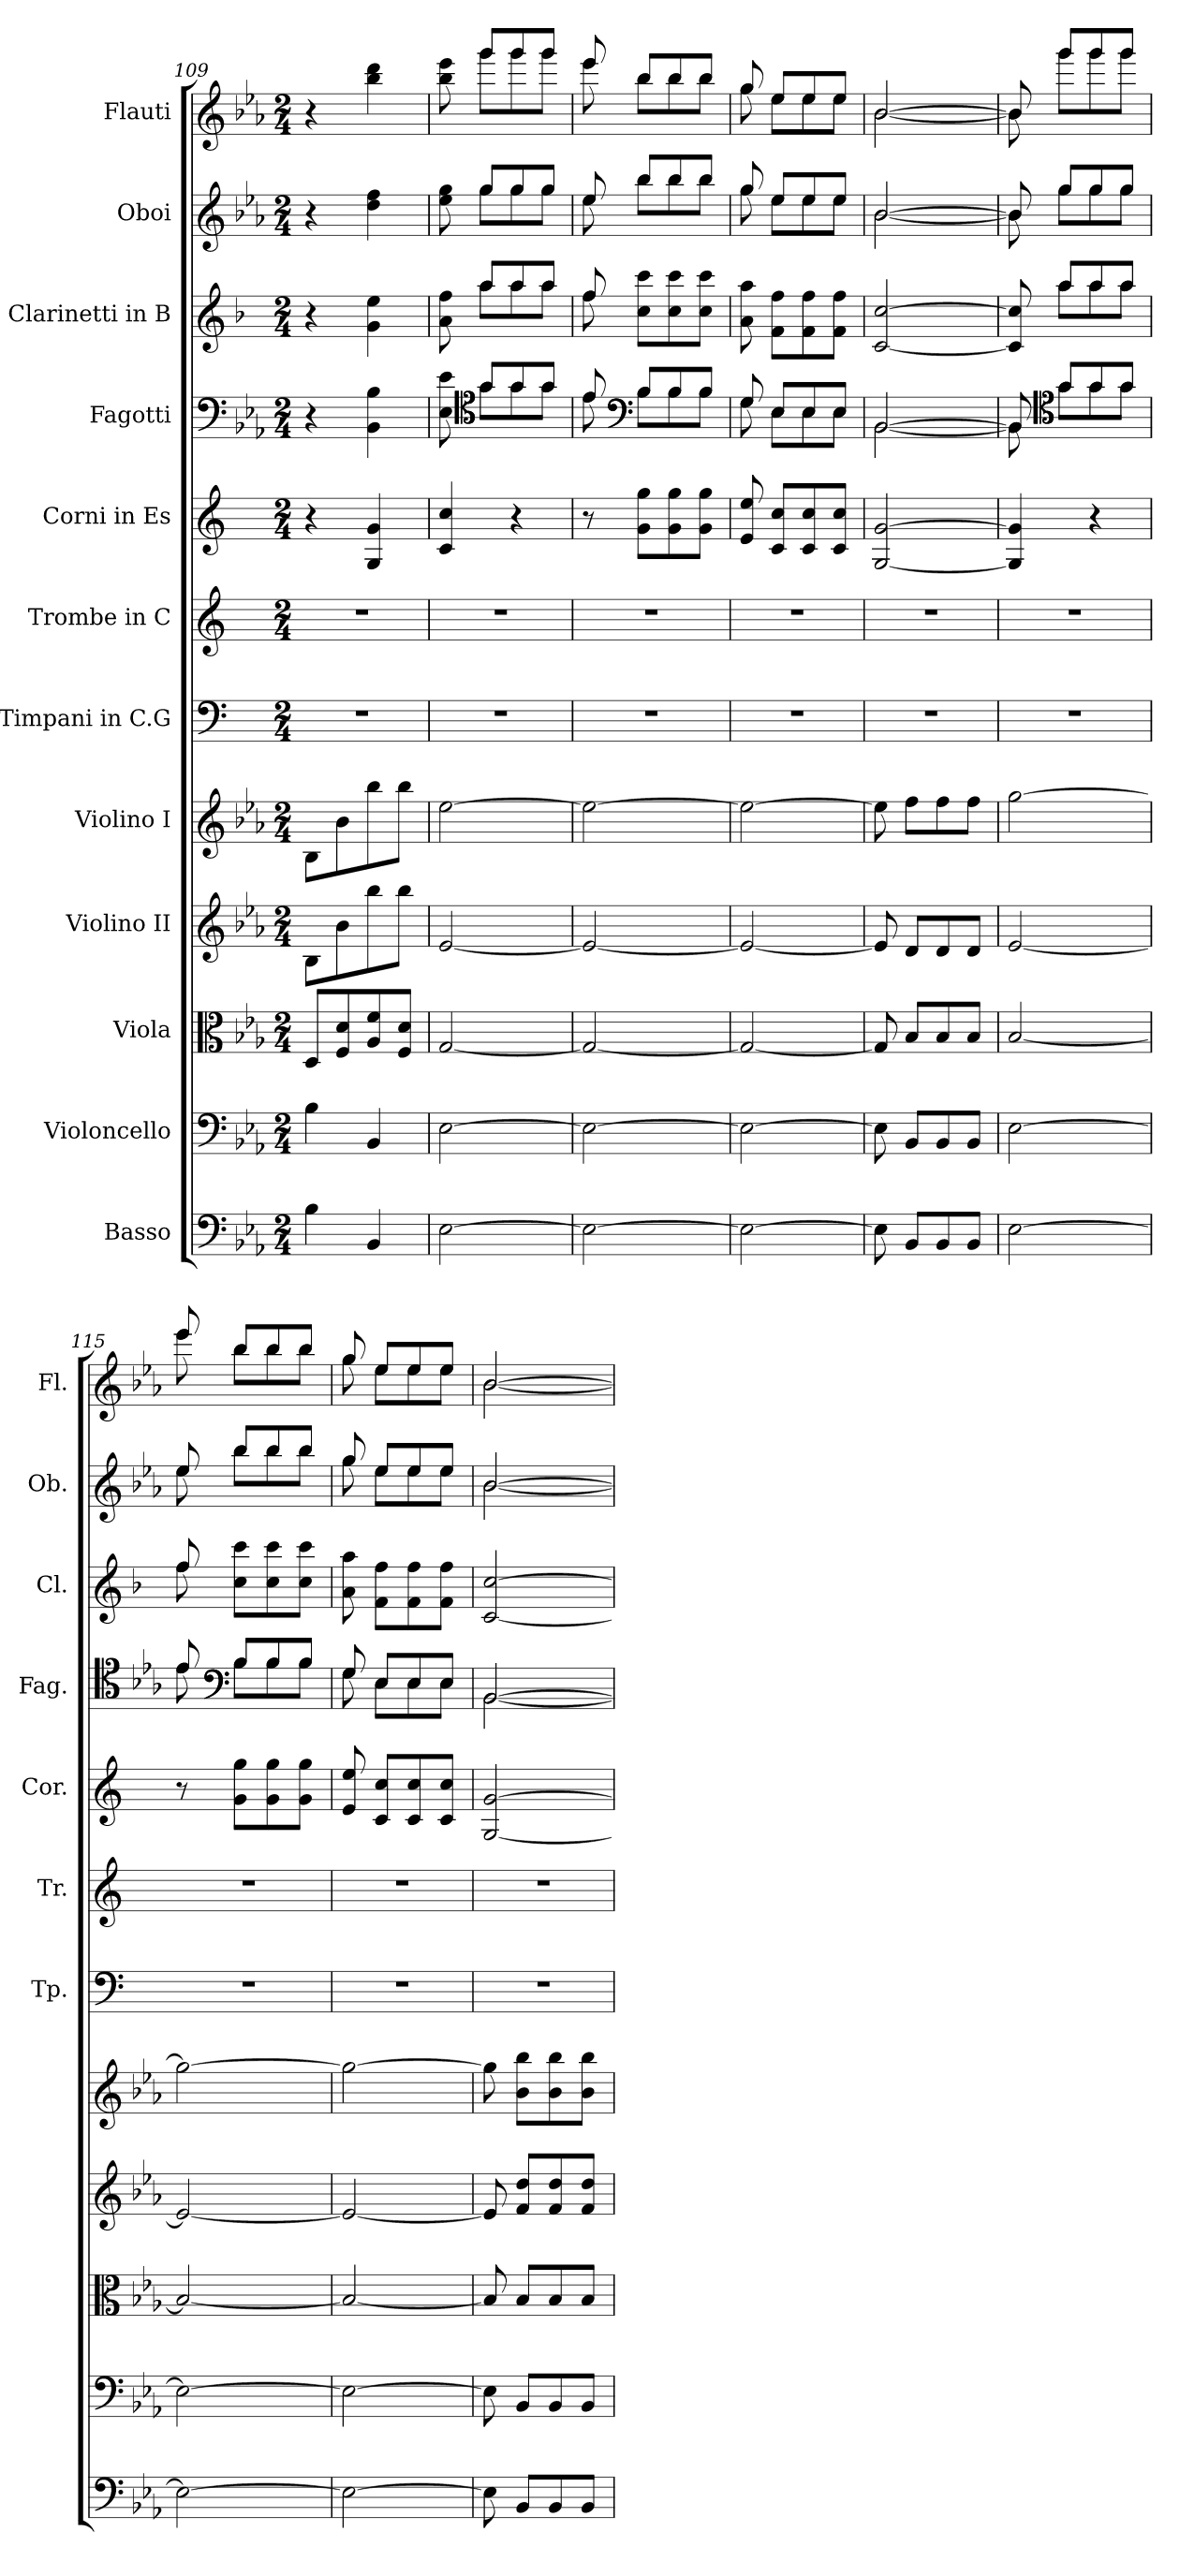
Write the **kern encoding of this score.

**kern	**kern	**kern	**kern	**kern	**kern	**kern	**kern	**kern	**kern	**kern	**kern
*part12	*part11	*part10	*part9	*part8	*part7	*part6	*part5	*part4	*part3	*part2	*part1
*staff12	*staff11	*staff10	*staff9	*staff8	*staff7	*staff6	*staff5	*staff4	*staff3	*staff2	*staff1
*I"Basso	*I"Violoncello	*I"Viola	*I"Violino II	*I"Violino I	*I"Timpani in C.G	*I"Trombe in C	*I"Corni in Es	*I"Fagotti	*I"Clarinetti in B	*I"Oboi	*I"Flauti
*	*	*	*	*	*I'Tp.	*I'Tr.	*I'Cor.	*I'Fag.	*I'Cl.	*I'Ob.	*I'Fl.
*clefF4	*clefF4	*clefC3	*clefG2	*clefG2	*clefF4	*clefG2	*clefG2	*clefF4	*clefG2	*clefG2	*clefG2
*ITrd7c12	*	*	*	*	*	*	*ITrd5c9	*	*ITrd1c2	*	*
*k[b-e-a-]	*k[b-e-a-]	*k[b-e-a-]	*k[b-e-a-]	*k[b-e-a-]	*k[]	*k[]	*k[b-e-a-]	*k[b-e-a-]	*k[b-e-a-]	*k[b-e-a-]	*k[b-e-a-]
*M2/4	*M2/4	*M2/4	*M2/4	*M2/4	*M2/4	*M2/4	*M2/4	*M2/4	*M2/4	*M2/4	*M2/4
=109	=109	=109	=109	=109	=109	=109	=109	=109	=109	=109	=109
4BB-\	4B-\	8D/L	8B-/L	8B-/L	2r	2r	4r	4r	4r	4r	4r
.	.	8F/ 8d/	8b-\	8b-\	.	.	.	.	.	.	.
4BBB-/	4BB-/	8A-/ 8f/	8bb-\	8bb-\	.	.	4BB-/ 4B-/	4BB-\ 4B-\	4f\ 4dd\	4dd\ 4ff\	4bb-\ 4ddd\
.	.	8F/ 8d/J	8bb-\J	8bb-\J	.	.	.	.	.	.	.
=110	=110	=110	=110	=110	=110	=110	=110	=110	=110	=110	=110
*	*	*	*	*	*	*	*	*^	*^	*^	*^
[2EE-\	[2E-\	[2G/	[2e-/	[2ee-\	2r	2r	4E-/ 4e-/	8E-\ 8e-\	8ryy	8g\ 8ee-\	8ryy	8ee-\ 8gg\	8ryy	8bb-\ 8eee-\	8ryy
*	*	*	*	*	*	*	*	*clefC4	*	*	*	*	*	*	*
.	.	.	.	.	.	.	.	8g/L	8g\L	8gg/L	8gg\L	8gg/L	8gg\L	8ggg/L	8ggg\L
.	.	.	.	.	.	.	4r	8g/	8g\	8gg/	8gg\	8gg/	8gg\	8ggg/	8ggg\
.	.	.	.	.	.	.	.	8g/J	8g\J	8gg/J	8gg\J	8gg/J	8gg\J	8ggg/J	8ggg\J
!!LO:PB:g=z	!!
=111	=111	=111	=111	=111	=111	=111	=111	=111	=111	=111	=111	=111	=111	=111	=111
2EE-\_	2E-\_	2G/_	2e-/_	2ee-\_	2r	2r	8r	8e-/	8e-\	8ee-/	8ee-\	8ee-/	8ee-\	8eee-/	8eee-\
*	*	*	*	*	*	*	*	*clefF4	*	*	*	*	*	*	*
.	.	.	.	.	.	.	8B-\ 8b-\L	8B-/L	8B-\L	8b-\ 8bb-\L	4.ryy	8bb-/L	8bb-\L	8bb-/L	8bb-\L
.	.	.	.	.	.	.	8B-\ 8b-\	8B-/	8B-\	8b-\ 8bb-\	.	8bb-/	8bb-\	8bb-/	8bb-\
.	.	.	.	.	.	.	8B-\ 8b-\J	8B-/J	8B-\J	8b-\ 8bb-\J	.	8bb-/J	8bb-\J	8bb-/J	8bb-\J
*	*	*	*	*	*	*	*	*	*	*v	*v	*	*	*	*
=112	=112	=112	=112	=112	=112	=112	=112	=112	=112	=112	=112	=112	=112	=112
2EE-\_	2E-\_	2G/_	2e-/_	2ee-\_	2r	2r	8G/ 8g/	8G/	8G\	8g\ 8gg\	8gg/	8gg\	8gg/	8gg\
.	.	.	.	.	.	.	8E-/ 8e-/L	8E-/L	8E-\L	8e-\ 8ee-\L	8ee-/L	8ee-\L	8ee-/L	8ee-\L
.	.	.	.	.	.	.	8E-/ 8e-/	8E-/	8E-\	8e-\ 8ee-\	8ee-/	8ee-\	8ee-/	8ee-\
.	.	.	.	.	.	.	8E-/ 8e-/J	8E-/J	8E-\J	8e-\ 8ee-\J	8ee-/J	8ee-\J	8ee-/J	8ee-\J
=113	=113	=113	=113	=113	=113	=113	=113	=113	=113	=113	=113	=113	=113	=113
8EE-\]	8E-\]	8G/]	8e-/]	8ee-\]	2r	2r	[2BB-/ [2B-/	[2BB-/	[2BB-\	[2B-/ [2b-/	[2b-/	[2b-\	[2b-/	[2b-\
8BBB-/L	8BB-/L	8B-/L	8d/L	8ff\L	.	.	.	.	.	.	.	.	.	.
8BBB-/	8BB-/	8B-/	8d/	8ff\	.	.	.	.	.	.	.	.	.	.
8BBB-/J	8BB-/J	8B-/J	8d/J	8ff\J	.	.	.	.	.	.	.	.	.	.
=114	=114	=114	=114	=114	=114	=114	=114	=114	=114	=114	=114	=114	=114	=114
*	*	*	*	*	*	*	*	*	*	*^	*	*	*	*
[2EE-\	[2E-\	[2B-/	[2e-/	[2gg\	2r	2r	4BB-/] 4B-/]	8BB-/]	8BB-\]	8B-/] 8b-/]	8ryy	8b-/]	8b-\]	8b-/]	8b-\]
*	*	*	*	*	*	*	*	*clefC4	*	*	*	*	*	*	*
.	.	.	.	.	.	.	.	8g/L	8g\L	8gg/L	8gg\L	8gg/L	8gg\L	8ggg/L	8ggg\L
.	.	.	.	.	.	.	4r	8g/	8g\	8gg/	8gg\	8gg/	8gg\	8ggg/	8ggg\
.	.	.	.	.	.	.	.	8g/J	8g\J	8gg/J	8gg\J	8gg/J	8gg\J	8ggg/J	8ggg\J
=115	=115	=115	=115	=115	=115	=115	=115	=115	=115	=115	=115	=115	=115	=115	=115
2EE-\_	2E-\_	2B-/_	2e-/_	2gg\_	2r	2r	8r	8e-/	8e-\	8ee-/	8ee-\	8ee-/	8ee-\	8eee-/	8eee-\
*	*	*	*	*	*	*	*	*clefF4	*	*	*	*	*	*	*
.	.	.	.	.	.	.	8B-\ 8b-\L	8B-/L	8B-\L	8b-\ 8bb-\L	4.ryy	8bb-/L	8bb-\L	8bb-/L	8bb-\L
.	.	.	.	.	.	.	8B-\ 8b-\	8B-/	8B-\	8b-\ 8bb-\	.	8bb-/	8bb-\	8bb-/	8bb-\
.	.	.	.	.	.	.	8B-\ 8b-\J	8B-/J	8B-\J	8b-\ 8bb-\J	.	8bb-/J	8bb-\J	8bb-/J	8bb-\J
*	*	*	*	*	*	*	*	*	*	*v	*v	*	*	*	*
=116	=116	=116	=116	=116	=116	=116	=116	=116	=116	=116	=116	=116	=116	=116
2EE-\_	2E-\_	2B-/_	2e-/_	2gg\_	2r	2r	8G/ 8g/	8G/	8G\	8g\ 8gg\	8gg/	8gg\	8gg/	8gg\
.	.	.	.	.	.	.	8E-/ 8e-/L	8E-/L	8E-\L	8e-\ 8ee-\L	8ee-/L	8ee-\L	8ee-/L	8ee-\L
.	.	.	.	.	.	.	8E-/ 8e-/	8E-/	8E-\	8e-\ 8ee-\	8ee-/	8ee-\	8ee-/	8ee-\
.	.	.	.	.	.	.	8E-/ 8e-/J	8E-/J	8E-\J	8e-\ 8ee-\J	8ee-/J	8ee-\J	8ee-/J	8ee-\J
=117	=117	=117	=117	=117	=117	=117	=117	=117	=117	=117	=117	=117	=117	=117
8EE-\]	8E-\]	8B-/]	8e-/]	8gg\]	2r	2r	[2BB-/ [2B-/	[2BB-/	[2BB-\	[2B-/ [2b-/	[2b-/	[2b-\	[2b-/	[2b-\
8BBB-/L	8BB-/L	8B-/L	8f/ 8dd/L	8b-\ 8bb-\L	.	.	.	.	.	.	.	.	.	.
8BBB-/	8BB-/	8B-/	8f/ 8dd/	8b-\ 8bb-\	.	.	.	.	.	.	.	.	.	.
8BBB-/J	8BB-/J	8B-/J	8f/ 8dd/J	8b-\ 8bb-\J	.	.	.	.	.	.	.	.	.	.
*	*	*	*	*	*	*	*	*	*	*	*v	*v	*	*
*	*	*	*	*	*	*	*	*v	*v	*	*	*v	*v
=	=	=	=	=	=	=	=	=	=	=	=
*-	*-	*-	*-	*-	*-	*-	*-	*-	*-	*-	*-
